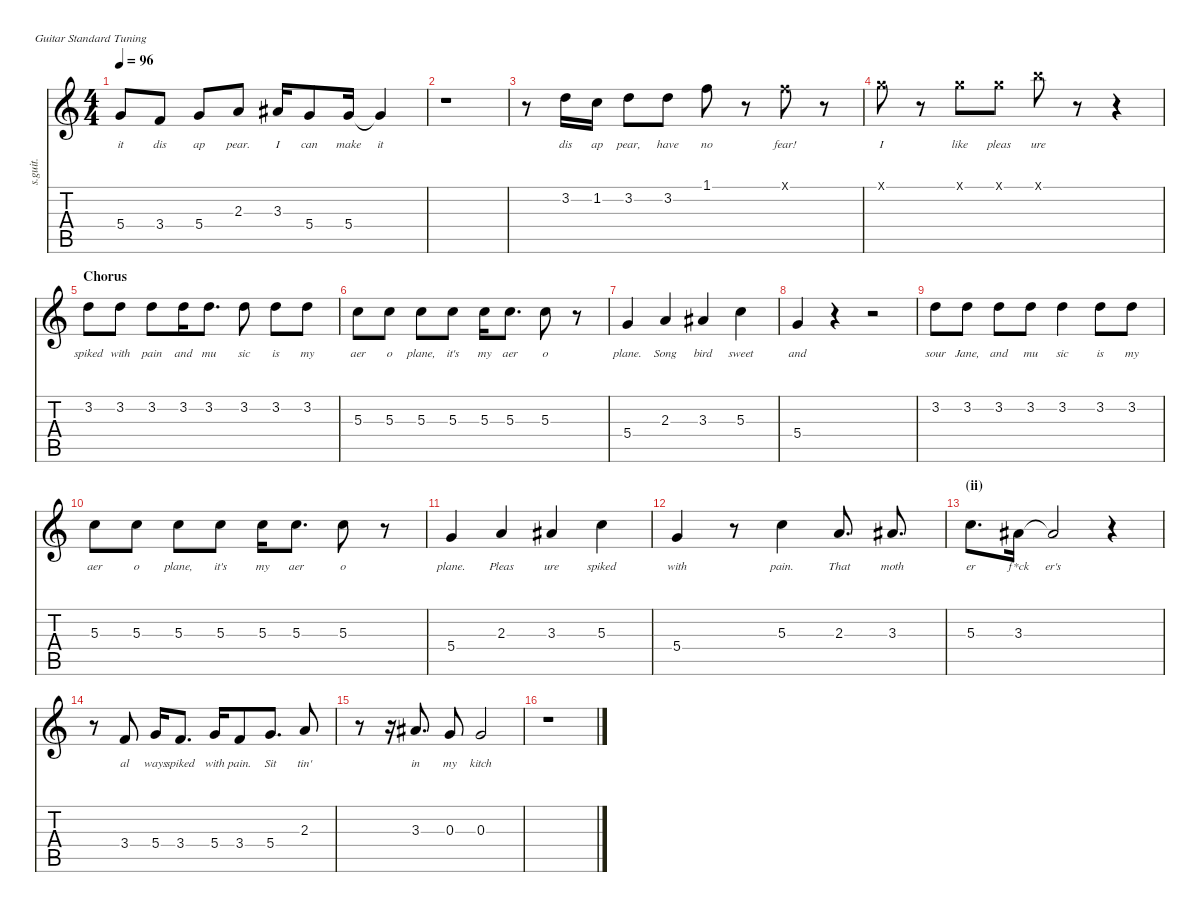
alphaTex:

\defaultSystemsLayout 4
\hideDynamics
\bracketExtendMode nobrackets
\track ("Anthony Kiedis (Vocals)" "s.guit.") {instrument clarinet}
\staff {score tabs}
\tuning (E4 B3 G3 D3 A2 E2)
\displaytranspose 12
\ts (4 4)
\tempo 96
\clef g2
\ks c
5.4.8{lyrics (0 "it") lyrics (1 "") lyrics (2 "") lyrics (3 "") lyrics (4 "") dy f} 3.4.8{lyrics (0 "dis") lyrics (1 "") lyrics (2 "") lyrics (3 "") lyrics (4 "")} 5.4.8{lyrics (0 "ap") lyrics (1 "") lyrics (2 "") lyrics (3 "") lyrics (4 "")} 2.3.8{lyrics (0 "pear.") lyrics (1 "") lyrics (2 "") lyrics (3 "") lyrics (4 "")} 3.3{acc #}.16{lyrics (0 "I") lyrics (1 "") lyrics (2 "") lyrics (3 "") lyrics (4 "")} 5.4.8{lyrics (0 "can") lyrics (1 "") lyrics (2 "") lyrics (3 "") lyrics (4 "")} 5.4.16{lyrics (0 "make") lyrics (1 "") lyrics (2 "") lyrics (3 "") lyrics (4 "")} 5.4{t}.4{lyrics (0 "it") lyrics (1 "") lyrics (2 "") lyrics (3 "") lyrics (4 "")} |
r.1 |
r.8 3.2.16{lyrics (0 "dis") lyrics (1 "") lyrics (2 "") lyrics (3 "") lyrics (4 "")} 1.2.16{lyrics (0 "ap") lyrics (1 "") lyrics (2 "") lyrics (3 "") lyrics (4 "")} 3.2.8{lyrics (0 "pear,") lyrics (1 "") lyrics (2 "") lyrics (3 "") lyrics (4 "")} 3.2.8{lyrics (0 "have") lyrics (1 "") lyrics (2 "") lyrics (3 "") lyrics (4 "")} 1.1.8{lyrics (0 "no") lyrics (1 "") lyrics (2 "") lyrics (3 "") lyrics (4 "")} r.8 1.1{x}.8{lyrics (0 "fear!") lyrics (1 "") lyrics (2 "") lyrics (3 "") lyrics (4 "")} r.8 |
3.1{x}.8{lyrics (0 "I") lyrics (1 "") lyrics (2 "") lyrics (3 "") lyrics (4 "")} r.8 3.1{x}.8{lyrics (0 "like") lyrics (1 "") lyrics (2 "") lyrics (3 "") lyrics (4 "")} 3.1{x}.8{lyrics (0 "pleas") lyrics (1 "") lyrics (2 "") lyrics (3 "") lyrics (4 "")} 7.1{x}.8{lyrics (0 "ure") lyrics (1 "") lyrics (2 "") lyrics (3 "") lyrics (4 "")} r.8 r.4 |
\section ("" "Chorus")
3.2.8{lyrics (0 "spiked") lyrics (1 "") lyrics (2 "") lyrics (3 "") lyrics (4 "")} 3.2.8{lyrics (0 "with") lyrics (1 "") lyrics (2 "") lyrics (3 "") lyrics (4 "")} 3.2.8{lyrics (0 "pain") lyrics (1 "") lyrics (2 "") lyrics (3 "") lyrics (4 "")} 3.2.16{lyrics (0 "and") lyrics (1 "") lyrics (2 "") lyrics (3 "") lyrics (4 "")} 3.2.8{d lyrics (0 "mu") lyrics (1 "") lyrics (2 "") lyrics (3 "") lyrics (4 "")} 3.2.8{lyrics (0 "sic") lyrics (1 "") lyrics (2 "") lyrics (3 "") lyrics (4 "")} 3.2.8{lyrics (0 "is") lyrics (1 "") lyrics (2 "") lyrics (3 "") lyrics (4 "")} 3.2.8{lyrics (0 "my") lyrics (1 "") lyrics (2 "") lyrics (3 "") lyrics (4 "")} |
5.3.8{lyrics (0 "aer") lyrics (1 "") lyrics (2 "") lyrics (3 "") lyrics (4 "")} 5.3.8{lyrics (0 "o") lyrics (1 "") lyrics (2 "") lyrics (3 "") lyrics (4 "")} 5.3.8{lyrics (0 "plane,") lyrics (1 "") lyrics (2 "") lyrics (3 "") lyrics (4 "")} 5.3.8{lyrics (0 "it's") lyrics (1 "") lyrics (2 "") lyrics (3 "") lyrics (4 "")} 5.3.16{lyrics (0 "my") lyrics (1 "") lyrics (2 "") lyrics (3 "") lyrics (4 "")} 5.3.8{d lyrics (0 "aer") lyrics (1 "") lyrics (2 "") lyrics (3 "") lyrics (4 "")} 5.3.8{lyrics (0 "o") lyrics (1 "") lyrics (2 "") lyrics (3 "") lyrics (4 "")} r.8 |
5.4.4{lyrics (0 "plane.") lyrics (1 "") lyrics (2 "") lyrics (3 "") lyrics (4 "")} 2.3.4{lyrics (0 "Song") lyrics (1 "") lyrics (2 "") lyrics (3 "") lyrics (4 "")} 3.3{acc #}.4{lyrics (0 "bird") lyrics (1 "") lyrics (2 "") lyrics (3 "") lyrics (4 "")} 5.3.4{lyrics (0 "sweet") lyrics (1 "") lyrics (2 "") lyrics (3 "") lyrics (4 "")} |
5.4.4{lyrics (0 "and") lyrics (1 "") lyrics (2 "") lyrics (3 "") lyrics (4 "")} r.4 r.2 |
3.2.8{lyrics (0 "sour") lyrics (1 "") lyrics (2 "") lyrics (3 "") lyrics (4 "")} 3.2.8{lyrics (0 "Jane,") lyrics (1 "") lyrics (2 "") lyrics (3 "") lyrics (4 "")} 3.2.8{lyrics (0 "and") lyrics (1 "") lyrics (2 "") lyrics (3 "") lyrics (4 "")} 3.2.8{lyrics (0 "mu") lyrics (1 "") lyrics (2 "") lyrics (3 "") lyrics (4 "")} 3.2.4{lyrics (0 "sic") lyrics (1 "") lyrics (2 "") lyrics (3 "") lyrics (4 "")} 3.2.8{lyrics (0 "is") lyrics (1 "") lyrics (2 "") lyrics (3 "") lyrics (4 "")} 3.2.8{lyrics (0 "my") lyrics (1 "") lyrics (2 "") lyrics (3 "") lyrics (4 "")} |
5.3.8{lyrics (0 "aer") lyrics (1 "") lyrics (2 "") lyrics (3 "") lyrics (4 "")} 5.3.8{lyrics (0 "o") lyrics (1 "") lyrics (2 "") lyrics (3 "") lyrics (4 "")} 5.3.8{lyrics (0 "plane,") lyrics (1 "") lyrics (2 "") lyrics (3 "") lyrics (4 "")} 5.3.8{lyrics (0 "it's") lyrics (1 "") lyrics (2 "") lyrics (3 "") lyrics (4 "")} 5.3.16{lyrics (0 "my") lyrics (1 "") lyrics (2 "") lyrics (3 "") lyrics (4 "")} 5.3.8{d lyrics (0 "aer") lyrics (1 "") lyrics (2 "") lyrics (3 "") lyrics (4 "")} 5.3.8{lyrics (0 "o") lyrics (1 "") lyrics (2 "") lyrics (3 "") lyrics (4 "")} r.8 |
5.4.4{lyrics (0 "plane.") lyrics (1 "") lyrics (2 "") lyrics (3 "") lyrics (4 "")} 2.3.4{lyrics (0 "Pleas") lyrics (1 "") lyrics (2 "") lyrics (3 "") lyrics (4 "")} 3.3{acc #}.4{lyrics (0 "ure") lyrics (1 "") lyrics (2 "") lyrics (3 "") lyrics (4 "")} 5.3.4{lyrics (0 "spiked") lyrics (1 "") lyrics (2 "") lyrics (3 "") lyrics (4 "")} |
5.4.4{lyrics (0 "with") lyrics (1 "") lyrics (2 "") lyrics (3 "") lyrics (4 "")} r.8 5.3.4{lyrics (0 "pain.") lyrics (1 "") lyrics (2 "") lyrics (3 "") lyrics (4 "")} 2.3.8{d lyrics (0 "That") lyrics (1 "") lyrics (2 "") lyrics (3 "") lyrics (4 "")} 3.3{acc #}.8{d lyrics (0 "moth") lyrics (1 "") lyrics (2 "") lyrics (3 "") lyrics (4 "")} |
\section ("" "(ii)")
5.3.8{d lyrics (0 "er") lyrics (1 "") lyrics (2 "") lyrics (3 "") lyrics (4 "")} 3.3{acc #}.16{lyrics (0 "f*ck") lyrics (1 "") lyrics (2 "") lyrics (3 "") lyrics (4 "")} 3.3{t acc #}.2{lyrics (0 "er's") lyrics (1 "") lyrics (2 "") lyrics (3 "") lyrics (4 "")} r.4 |
r.8 3.4.8{lyrics (0 "al") lyrics (1 "") lyrics (2 "") lyrics (3 "") lyrics (4 "")} 5.4.16{lyrics (0 "ways") lyrics (1 "") lyrics (2 "") lyrics (3 "") lyrics (4 "")} 3.4.8{d lyrics (0 "spiked") lyrics (1 "") lyrics (2 "") lyrics (3 "") lyrics (4 "")} 5.4.16{lyrics (0 "with") lyrics (1 "") lyrics (2 "") lyrics (3 "") lyrics (4 "")} 3.4.8{lyrics (0 "pain.") lyrics (1 "") lyrics (2 "") lyrics (3 "") lyrics (4 "")} 5.4.8{d lyrics (0 "Sit") lyrics (1 "") lyrics (2 "") lyrics (3 "") lyrics (4 "")} 2.3.8{lyrics (0 "tin'") lyrics (1 "") lyrics (2 "") lyrics (3 "") lyrics (4 "")} |
r.8 r.16 3.3{acc #}.8{d lyrics (0 "in") lyrics (1 "") lyrics (2 "") lyrics (3 "") lyrics (4 "")} 0.3.8{lyrics (0 "my") lyrics (1 "") lyrics (2 "") lyrics (3 "") lyrics (4 "")} 0.3.2{lyrics (0 "kitch") lyrics (1 "") lyrics (2 "") lyrics (3 "") lyrics (4 "")} |
r.1
